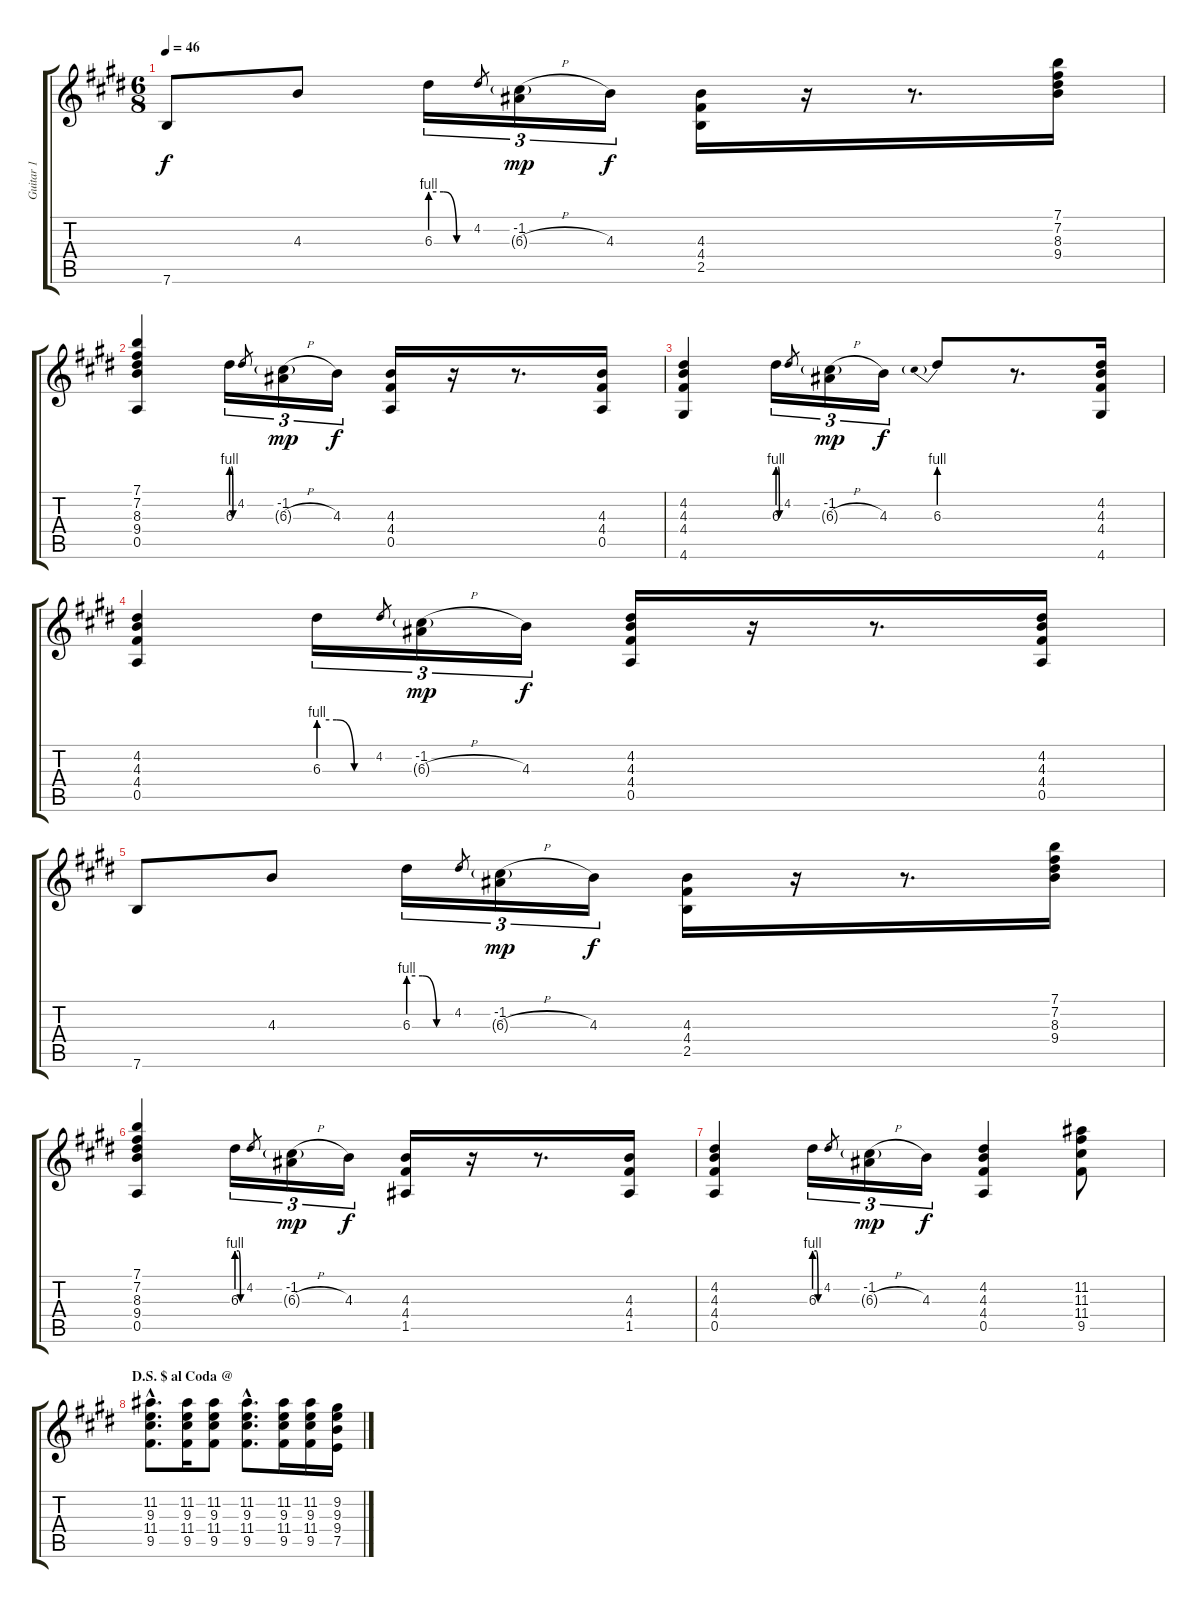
\track ("Guitar 1" "Guitar 1") {instrument distortionguitar}
\staff {score tabs}
\tuning (E4 B3 G3 D3 A2 E2) {hide}
\ts (6 8)
\tempo 46
\clef g2
\ks e
7.6.8{dy f} 4.3.8 6.3{be (custom 0 4 20 4 40 0 60 0)}.16{tu (3 2)} 4.2.8{gr} (-1.2 6.3{h g}).16{tu (3 2) dy mp} 4.3.16{tu (3 2) dy f} (4.3 4.4 2.5).16 r.16 r.8{d} (7.1 7.2 8.3 9.4).16 |
(7.1 7.2 8.3 9.4 0.5).4 6.3{be (custom 0 4 20 4 40 0 60 0)}.16{tu (3 2)} 4.2.8{gr} (-1.2 6.3{h g}).16{tu (3 2) dy mp} 4.3.16{tu (3 2) dy f} (4.3 4.4 0.5).16 r.16 r.8{d} (4.3 4.4 0.5).16 |
(4.2 4.3 4.4 4.6).4 6.3{be (custom 0 4 20 4 40 0 60 0)}.16{tu (3 2)} 4.2.8{gr} (-1.2 6.3{h g}).16{tu (3 2) dy mp} 4.3.16{tu (3 2) dy f} 6.3{be (prebend 0 4 60 4)}.8 r.8{d} (4.2 4.3 4.4 4.6).16 |
(4.2 4.3 4.4 0.5).4 6.3{be (custom 0 4 20 4 40 0 60 0)}.16{tu (3 2)} 4.2.8{gr} (-1.2 6.3{h g}).16{tu (3 2) dy mp} 4.3.16{tu (3 2) dy f} (4.2 4.3 4.4 0.5).16 r.16 r.8{d} (4.2 4.3 4.4 0.5).16 |
7.6.8 4.3.8 6.3{be (custom 0 4 20 4 40 0 60 0)}.16{tu (3 2)} 4.2.8{gr} (-1.2 6.3{h g}).16{tu (3 2) dy mp} 4.3.16{tu (3 2) dy f} (4.3 4.4 2.5).16 r.16 r.8{d} (7.1 7.2 8.3 9.4).16 |
(7.1 7.2 8.3 9.4 0.5).4 6.3{be (custom 0 4 20 4 40 0 60 0)}.16{tu (3 2)} 4.2.8{gr} (-1.2 6.3{h g}).16{tu (3 2) dy mp} 4.3.16{tu (3 2) dy f} (4.3 4.4 1.5).16 r.16 r.8{d} (4.3 4.4 1.5).16 |
(4.2 4.3 4.4 0.5).4 6.3{be (custom 0 4 20 4 40 0 60 0)}.16{tu (3 2)} 4.2.8{gr} (-1.2 6.3{h g}).16{tu (3 2) dy mp} 4.3.16{tu (3 2) dy f} (4.2 4.3 4.4 0.5).4 (11.2 11.3 11.4 9.5).8 |
\section ("" "D.S. $ al Coda @")
(11.2{hac} 9.3{hac} 11.4{hac} 9.5{hac}).8{d} (11.2 9.3 11.4 9.5).16 (11.2 9.3 11.4 9.5).8 (11.2{hac} 9.3{hac} 11.4{hac} 9.5{hac}).8{d} (11.2 9.3 11.4 9.5).16 (11.2 9.3 11.4 9.5).16 (9.2 9.3 9.4 7.5).16
